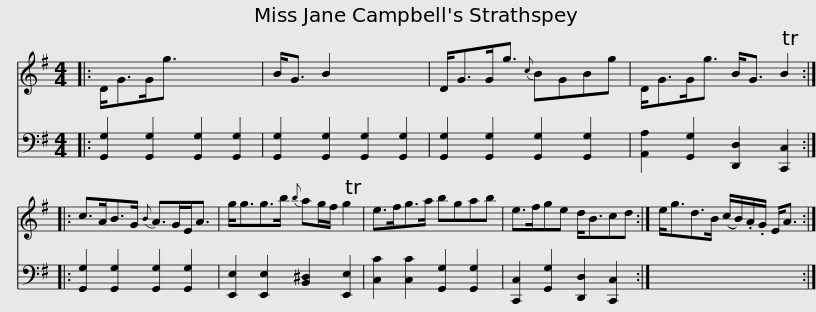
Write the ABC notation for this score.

X:1
%%score 1 2
L:1/8
M:4/4
I:linebreak $
K:G
V:1 treble
V:2 bass
V:1
|: D<GG<g x4 | B<G B2 x4 | D<GG<g{c} BGBg | D<GG<g B<G TB2 :: c>AB>G{B} A>GE<A |$ %5
 g<gg>b{b} ag/f/ Tg2 | e>fg>a bgab | e>fge d<Bcd :| e<gd>B (c/B/).A/.G/ E<A :| %9
V:2
|: [G,,G,]2 [G,,G,]2 [G,,G,]2 [G,,G,]2 | [G,,G,]2 [G,,G,]2 [G,,G,]2 [G,,G,]2 | [G,,G,]2 [G,,G,]2 [G,,G,]2 [G,,G,]2 | [A,,A,]2 [G,,G,]2 [D,,D,]2 [C,,C,]2 :: [G,,G,]2 [G,,G,]2 [G,,G,]2 [G,,G,]2 |$ %5
 [E,,E,]2 [E,,E,]2 [B,,^D,]2 [E,,E,]2 | [C,C]2 [C,C]2 [G,,G,]2 [G,,G,]2 | [C,,C,]2 [G,,G,]2 [D,,D,]2 [C,,C,]2 :| x8 :| %9
